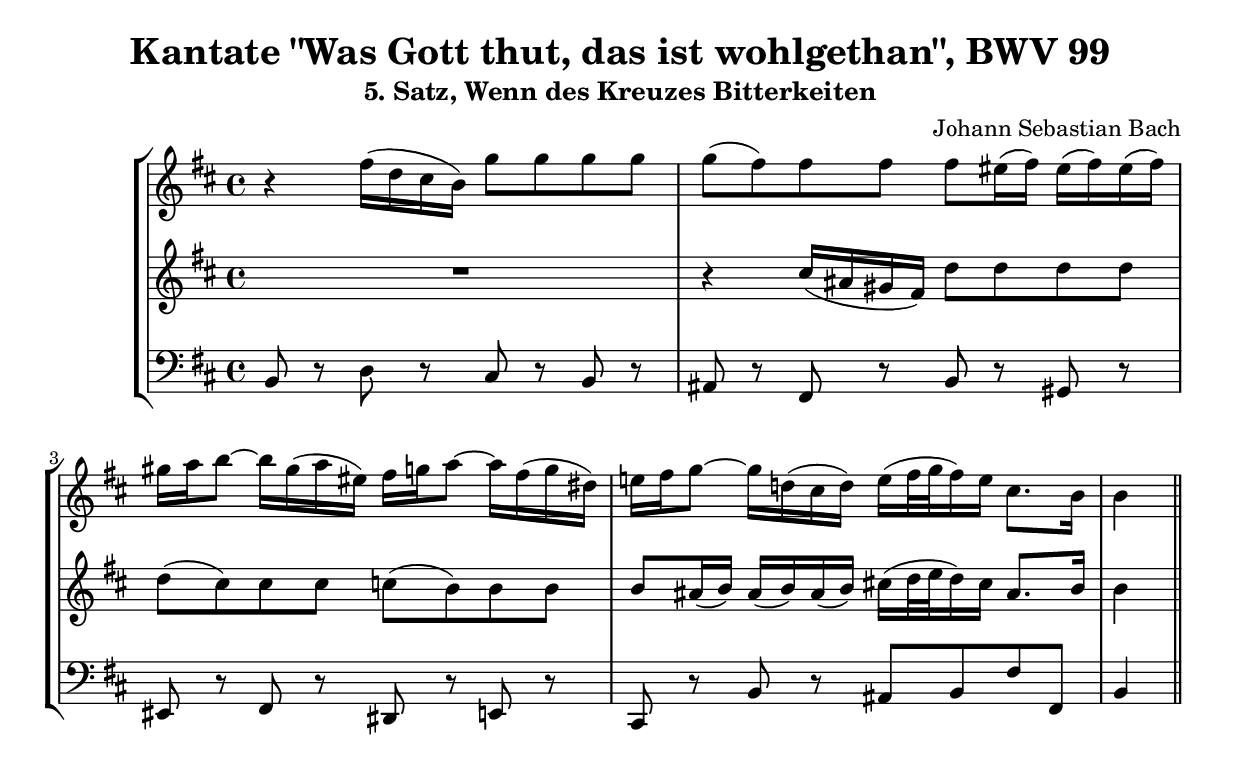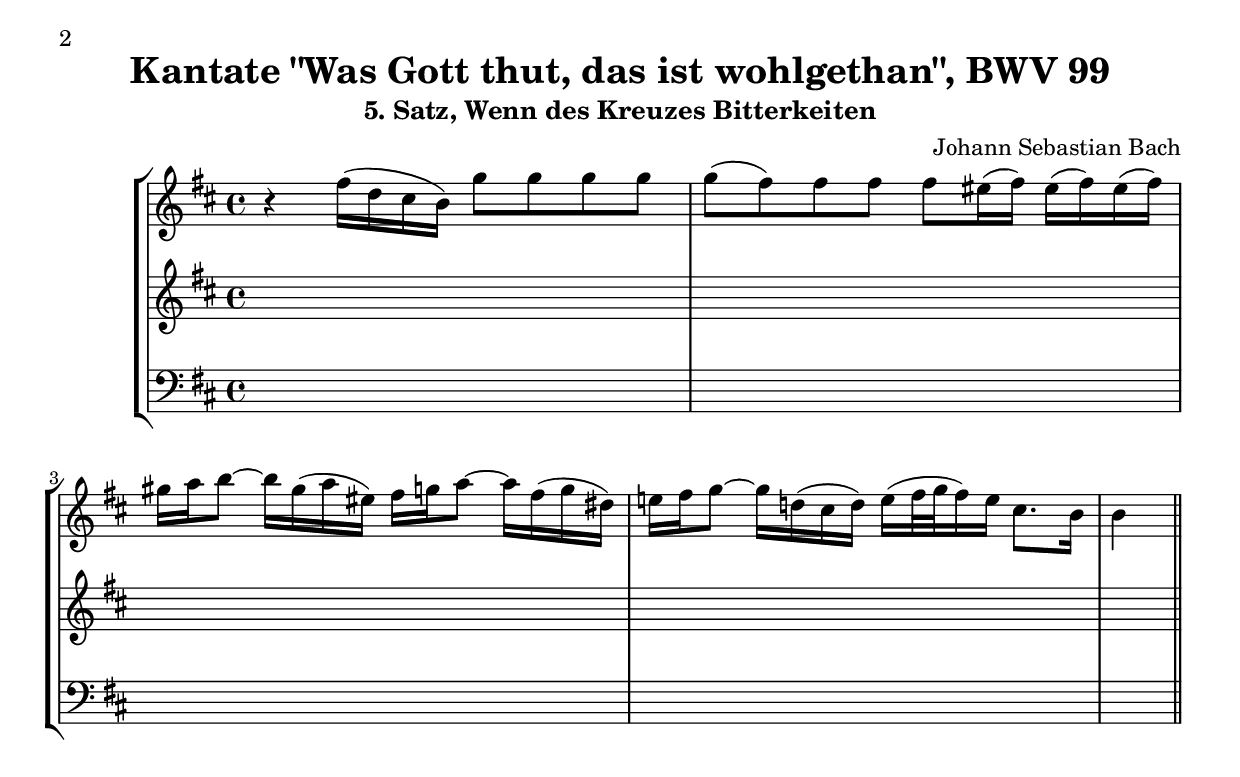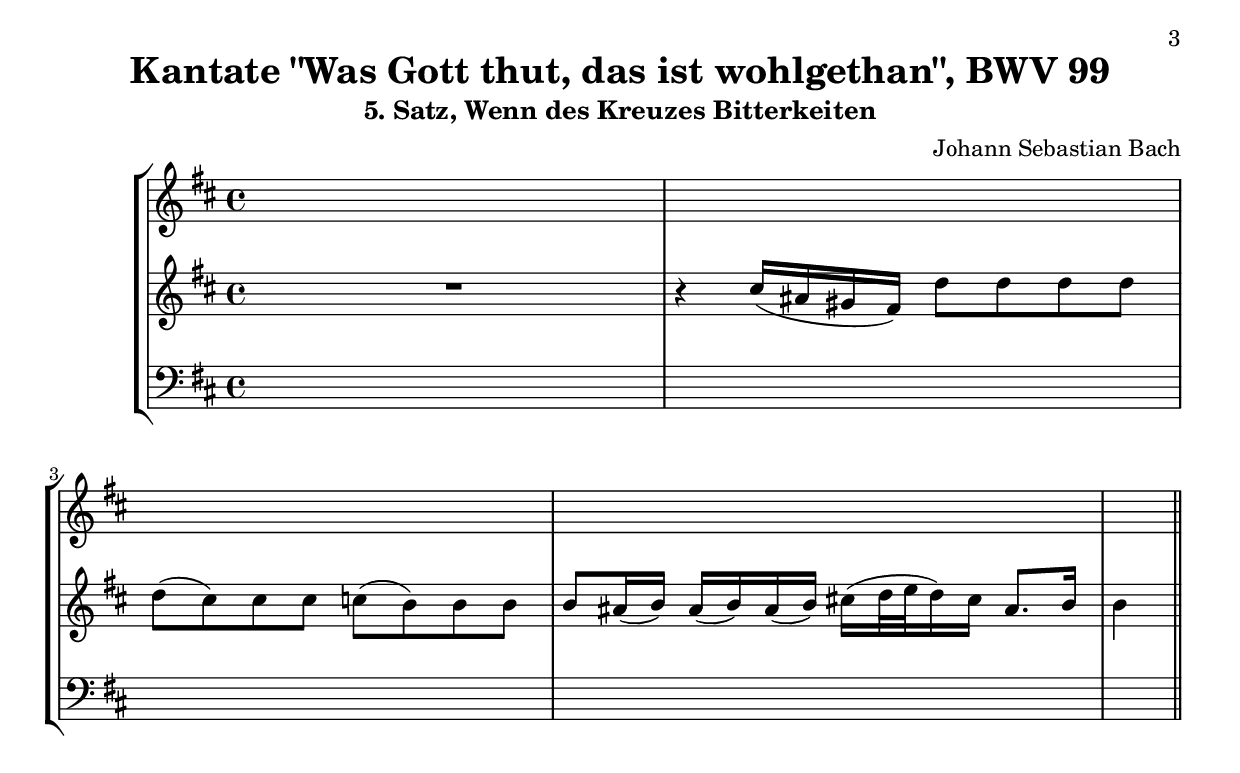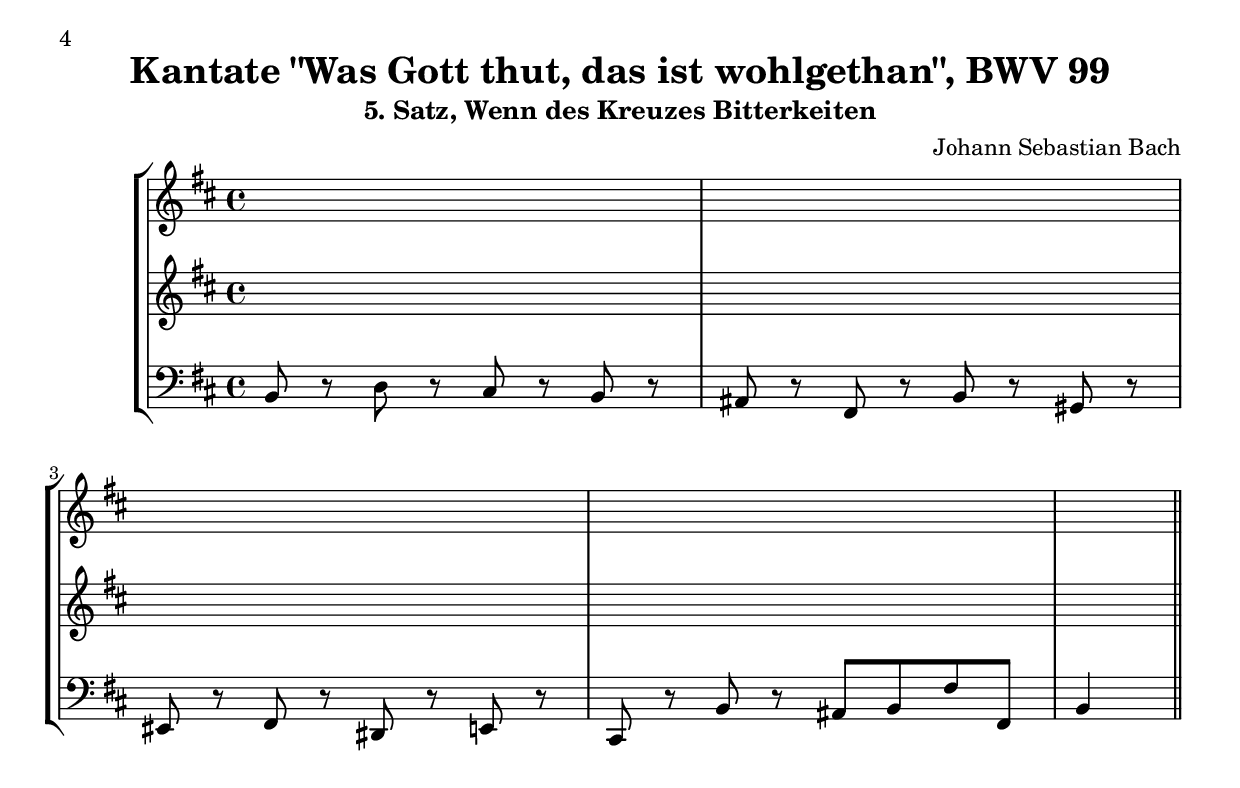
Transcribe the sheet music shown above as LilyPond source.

\version "2.12.2"
\include "deutsch.ly"

floete = \relative fis'' {r4 fis16( d cis h) g'8 g g g g( fis) fis fis fis eis16( fis) eis( fis) eis( fis) gis a h8 ~  h16 gis( a eis) fis g a8 ~  a16 fis( g dis) e! fis g8 ~ g16 d!( cis d) e( fis32 g fis16) e cis8. h16 h4}

oboe = \relative cis'' {R1 r4 cis16( ais gis fis) d'8 d d d d( cis) cis cis c( h) h h h ais16( h) ais( h) ais( h) cis!( d32 e d16) cis ais8. h16 h4}

bass = \relative h, {h8 r d r cis r h r ais r fis r h r gis r eis r fis r dis r e r cis r h' r ais h fis' fis, h4}

tacet = {s1 s \break s s s4}

\bookpart
{
\header
{
title = "Kantate \"Was Gott thut, das ist wohlgethan\", BWV 99"
subtitle = "5. Satz, Wenn des Kreuzes Bitterkeiten"
composer = "Johann Sebastian Bach"
}

\score
{
\new StaffGroup
<<
\new Staff
{
\clef treble \key h \minor \time 4/4 \floete \bar "||"
}
\new Staff
{
\clef treble \key h \minor \time 4/4 \oboe
}
\new Staff
{
\clef bass \key h \minor \time 4/4 \bass
}
>>
}
}

\bookpart
{
\header
{
title = "Kantate \"Was Gott thut, das ist wohlgethan\", BWV 99"
subtitle = "5. Satz, Wenn des Kreuzes Bitterkeiten"
composer = "Johann Sebastian Bach"
}

\score
{
\new StaffGroup
<<
\new Staff
{
\clef treble \key h \minor \time 4/4 \floete \bar "||"
}
\new Staff
{
\clef treble \key h \minor \time 4/4 \tacet
}
\new Staff
{
\clef bass \key h \minor \time 4/4 \tacet
}
>>
}
}

\bookpart
{
\header
{
title = "Kantate \"Was Gott thut, das ist wohlgethan\", BWV 99"
subtitle = "5. Satz, Wenn des Kreuzes Bitterkeiten"
composer = "Johann Sebastian Bach"
}

\score
{
\new StaffGroup
<<
\new Staff
{
\clef treble \key h \minor \time 4/4 \tacet \bar "||"
}
\new Staff
{
\clef treble \key h \minor \time 4/4 \oboe
}
\new Staff
{
\clef bass \key h \minor \time 4/4 \tacet
}
>>
}
}

\bookpart
{
\header
{
title = "Kantate \"Was Gott thut, das ist wohlgethan\", BWV 99"
subtitle = "5. Satz, Wenn des Kreuzes Bitterkeiten"
composer = "Johann Sebastian Bach"
}

\score
{
\new StaffGroup
<<
\new Staff
{
\clef treble \key h \minor \time 4/4 \tacet \bar "||"
}
\new Staff
{
\clef treble \key h \minor \time 4/4 \tacet
}
\new Staff
{
\clef bass \key h \minor \time 4/4 \bass
}
>>
}
}

